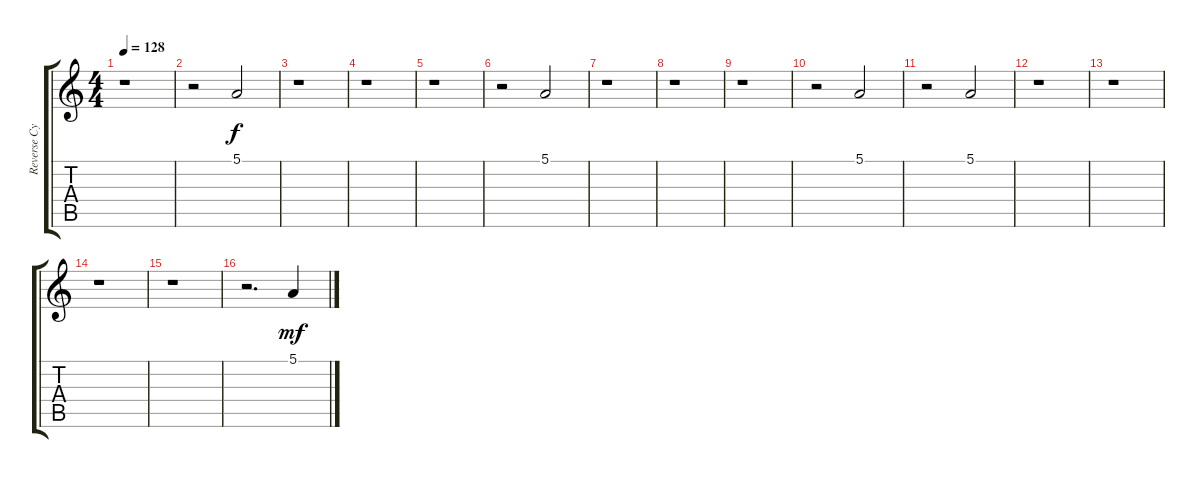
\track ("Reverse Cymbal      " "Reverse Cy") {instrument reversecymbal}
\staff {score tabs}
\tuning (E4 B3 G3 D3 A2 E2) {hide}
\ts (4 4)
\tempo 128
\clef g2
\ks c
r.1{dy f} |
r.2 5.1.2{balance 16} |
r.1 |
r.1 |
r.1 |
r.2 5.1.2{balance 16} |
r.1 |
r.1 |
r.1 |
r.2 5.1.2{balance 16} |
r.2 5.1.2 |
r.1 |
r.1 |
r.1 |
r.1 |
r.2{d} 5.1.4{dy mf balance 0}
